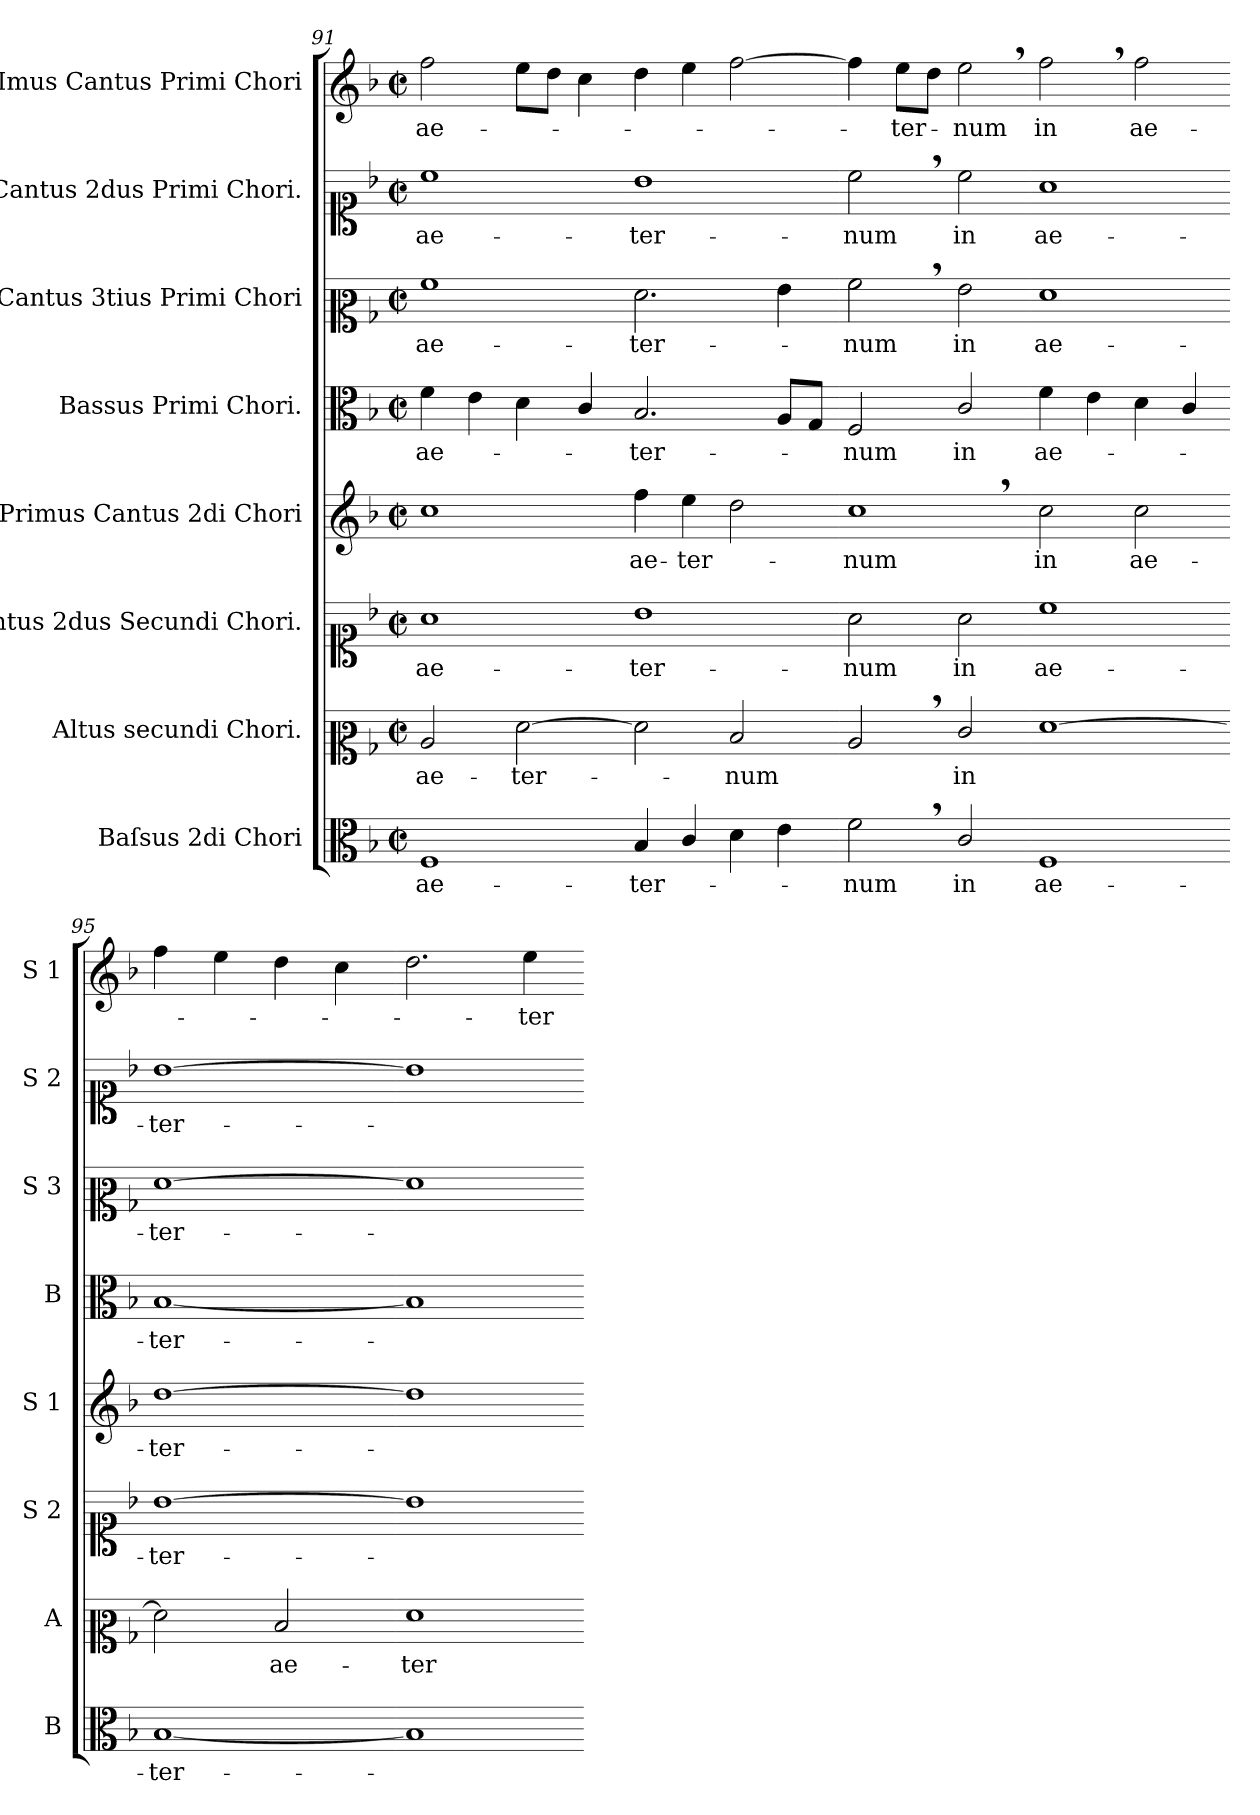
**kern	**text	**kern	**text	**kern	**text	**kern	**text	**kern	**text	**kern	**text	**kern	**text	**kern	**text
*part8	*part8	*part7	*part7	*part6	*part6	*part5	*part5	*part4	*part4	*part3	*part3	*part2	*part2	*part1	*part1
*staff8	*staff8	*staff7	*staff7	*staff6	*staff6	*staff5	*staff5	*staff4	*staff4	*staff3	*staff3	*staff2	*staff2	*staff1	*staff1
*I"Baſsus 2di Chori	*	*I"Altus secundi Chori.	*	*I"Cantus 2dus Secundi Chori.	*	*I"Primus Cantus 2di Chori	*	*I"Bassus Primi Chori.	*	*I"Cantus 3tius Primi Chori	*	*I"Cantus 2dus Primi Chori.	*	*I"Imus Cantus Primi Chori	*
*I'B	*	*I'A	*	*I'S 2	*	*I'S 1	*	*I'B	*	*I'S 3	*	*I'S 2	*	*I'S 1	*
*clefC3	*	*clefC2	*	*clefC1	*	*clefG2	*	*clefC3	*	*clefC2	*	*clefC1	*	*clefG2	*
*k[b-]	*	*k[b-]	*	*k[b-]	*	*k[b-]	*	*k[b-]	*	*k[b-]	*	*k[b-]	*	*k[b-]	*
*F:	*	*F:	*	*F:	*	*F:	*	*F:	*	*F:	*	*F:	*	*F:	*
*M2/2	*	*M2/2	*	*M2/2	*	*M2/2	*	*M2/2	*	*M2/2	*	*M2/2	*	*M2/2	*
*met(c|)	*	*met(c|)	*	*met(c|)	*	*met(c|)	*	*met(c|)	*	*met(c|)	*	*met(c|)	*	*met(c|)	*
=91	=91	=91	=91	=91	=91	=91	=91	=91	=91	=91	=91	=91	=91	=91	=91
1F	ae-	2c/	ae-	1a	ae-	1cc	.	4f\	ae-	1a	ae-	1cc	ae-	2ff\	ae-
.	.	.	.	.	.	.	.	4e\	.	.	.	.	.	.	.
.	.	[2f\	-ter-	.	.	.	.	4d\	.	.	.	.	.	8ee\L	.
.	.	.	.	.	.	.	.	.	.	.	.	.	.	8dd\J	.
.	.	.	.	.	.	.	.	4c/	.	.	.	.	.	4cc\	.
=92-	=92-	=92-	=92-	=92-	=92-	=92-	=92-	=92-	=92-	=92-	=92-	=92-	=92-	=92-	=92-
4B-/	-ter-	2f\]	.	1b-	-ter-	4ff\	ae-	2.B-/	-ter-	2.f\	-ter-	1b-	-ter-	4dd\	.
4c/	.	.	.	.	.	4ee\	-ter-	.	.	.	.	.	.	4ee\	.
4d\	.	2d/	-num	.	.	2dd\	.	.	.	.	.	.	.	[2ff\	.
4e\	.	.	.	.	.	.	.	8A/L	.	4g\	.	.	.	.	.
.	.	.	.	.	.	.	.	8G/J	.	.	.	.	.	.	.
=93-	=93-	=93-	=93-	=93-	=93-	=93-	=93-	=93-	=93-	=93-	=93-	=93-	=93-	=93-	=93-
2f,\	-num	2c,/	.	2a\	-num	1cc,	-num	2F/	-num	2a,\	-num	2cc,\	-num	4ff\]	.
.	.	.	.	.	.	.	.	.	.	.	.	.	.	8ee\L	-ter-
.	.	.	.	.	.	.	.	.	.	.	.	.	.	8dd\J	.
2c/	in	2e/	in	2a\	in	.	.	2c/	in	2g\	in	2cc\	in	2ee,\	-num
=94-	=94-	=94-	=94-	=94-	=94-	=94-	=94-	=94-	=94-	=94-	=94-	=94-	=94-	=94-	=94-
1F	ae-	[1f	.	1cc	ae-	2cc\	in	4f\	ae-	1f	ae-	1a	ae-	2ff,\	in
.	.	.	.	.	.	.	.	4e\	.	.	.	.	.	.	.
.	.	.	.	.	.	2cc\	ae-	4d\	.	.	.	.	.	2ff\	ae-
.	.	.	.	.	.	.	.	4c/	.	.	.	.	.	.	.
=95-	=95-	=95-	=95-	=95-	=95-	=95-	=95-	=95-	=95-	=95-	=95-	=95-	=95-	=95-	=95-
[1B-	-ter-	2f]	.	[1b-	-ter-	[1dd	-ter-	[1B-	-ter-	[1f	-ter-	[1b-	-ter-	4ff\	.
.	.	.	.	.	.	.	.	.	.	.	.	.	.	4ee\	.
.	.	2d/	ae-	.	.	.	.	.	.	.	.	.	.	4dd\	.
.	.	.	.	.	.	.	.	.	.	.	.	.	.	4cc\	.
=96-	=96-	=96-	=96-	=96-	=96-	=96-	=96-	=96-	=96-	=96-	=96-	=96-	=96-	=96-	=96-
1B-]	.	1f	-ter-	1b-]	.	1dd]	.	1B-]	.	1f]	.	1b-]	.	2.dd\	.
.	.	.	.	.	.	.	.	.	.	.	.	.	.	4ee\	-ter-
=-	=-	=-	=-	=-	=-	=-	=-	=-	=-	=-	=-	=-	=-	=-	=-
*-	*-	*-	*-	*-	*-	*-	*-	*-	*-	*-	*-	*-	*-	*-	*-
